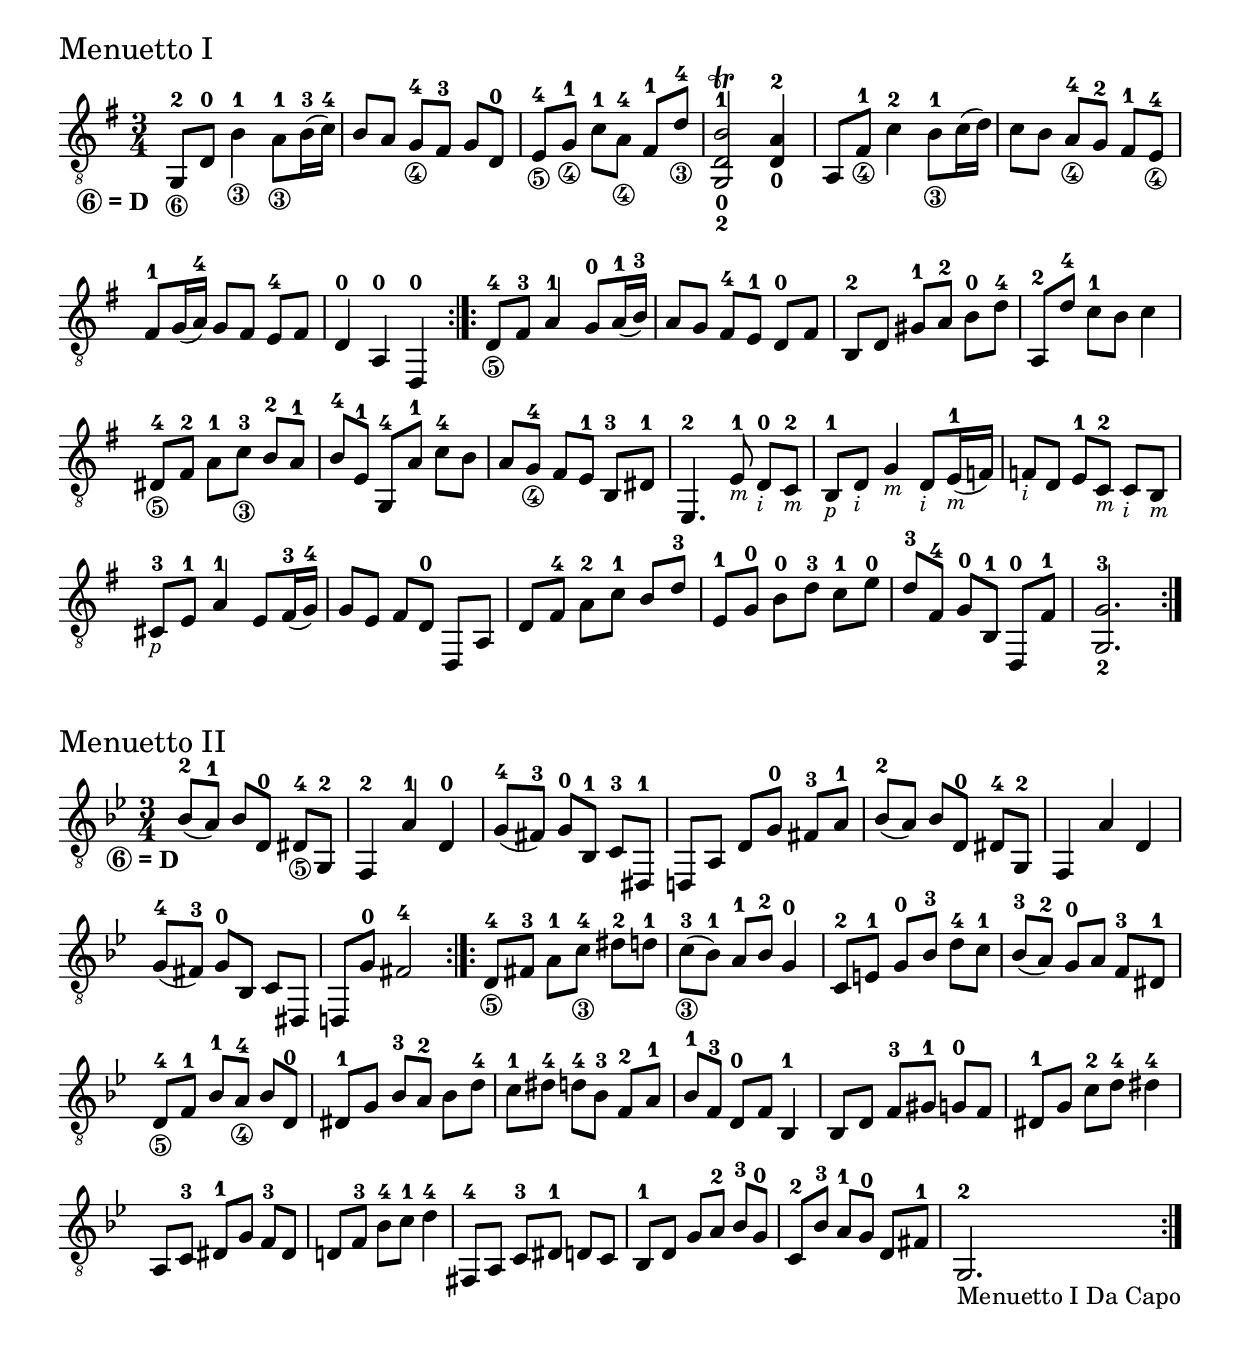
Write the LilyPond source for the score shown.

% This file is part of "Suita G-dur BWV 1007" project
% Copyright on the terms of Creative Commons Legal Code CC0 1.0 Universal license
% Authors: Martyna Danysz (martynadanysz@gmail.com) and Tomasz Bojczuk (seelook@gmail.com)

\version "2.19.80"


\include "global.ly"
\include "paper.ly"

#(set-global-staff-size 21)


%\header {
%  title = \markup  \center-column { \fontsize #3 {"Suite G-dur BWV 1007" } "Menuetto I & II" " "}
%  composer = \markup \center-column { "Johann Sebastian Bach" " " }
%}




\score {
  \header {
    piece = \markup { \fontsize #2 "Menuetto I" }
  }

  \new Staff {
    \set Staff.midiInstrument="acoustic guitar (nylon)"
    \override Staff.NoteCollision #'merge-differently-headed = ##t
    \override Staff.Stem #'length-fraction = #1.2
    \time 3/4
    \key g \major
    \clef "G_8"
    \relative c {
      \once \override TextScript #'extra-offset = #'(-8 . 3)
      g8_\6^2 _\SCORDATURE [ d'8 ]^0 h'4_\3^1 a8_\3^1 [ h16^3
      (c16)^4 ] | % 2
      h8 [ a8 ] g8_\4^4 [ fis8^3 ] g8 [
      d8^0 ] | % 3
      e8_\5^4 [ g8_\4^1 ] c8^1 [ a8 ]_\4-4 fis8^1 [
      d'8_\3^4 ] | % 4
      <g,,_2 d'_0 h'^1>2 \trill <d'_0 a'^2>4 | % 5
      a8 [ fis'8_\4^1 ] c'4^2 h8_\3-1 [
      c16 (d16) ] | % 6
      c8 [ h8 ] a8_\4-4 [ g8^2 ] fis8^1
      [ e8_\4-4 ] | % 7
      fis8^1 [ g16 (a16^4) ] g8 [ fis8 ]
      e8^4 [ fis8 ] | % 8
      d4^0 a4^0 d,4^0\bar ":|.:" | % 9
      | % 17
      d'8_\5^4 [ fis8^3 ] a4^1 g8^0 [ a16^1
      (h16)^3 ] | % 18
      a8 [ g8 ] fis8^4 [ e8^1] d8^0 [
      fis8 ] | % 19
      h,8^2 [ d8 ] gis8^1 [ a8^2 ] h8^0
      [ d8^4 ] |
      a,8^2 [ d'8^4 ] c8^1 [ h8 ]
      c4 | % 21
      dis,8_\5-4 [ fis8^2 ] a8^1 [ c8_\3-3 ] h8^2
      [ a8 ]^1 | % 22
      h8^4 [ e,8^1 ] g,8^4 [ a'8^1 ] c8^4
      [ h8 ] | % 23
      a8 [ g8_\4^4 ] fis8 [ e8^1 ] h8^3 [
      dis8^1 ] | % 24
      e,4.^2 e'8_\mfi^1 d8_\ifi^0 [ c8_\mfi^2 ] | % 25
      h8_\pfi^1 [ d8_\ifi ] g4_\mfi d8_\ifi [ e16_\mfi^1
      (f16) ] | % 26
      f8_\ifi [ d8 ] e8^1 [ c8_\mfi^2 ] c8_\ifi [
      h8_\mfi ] | % 27
      cis8_\pfi^3 [ e8^1 ] a4^1 e8^ [ fis16^3
      (g16)^4 ] | % 28
      g8 [ e8 ] fis8 [ d8^0 ] d,8 [
      a'8 ] | % 29
      d8 [ fis8^4 ] a8^2 [ c8^1 ] h8^ [
      d8^3 ] |
      e,8^1 [ g8^0 ] h8^0 [ d8^3 ] c8^1
      [ e8^0 ] | % 31
      d8^3 [ fis,8^4 ] g8^0 [ h,8^1 ] d,8^0
      [ fis'8^1 ] | % 32
      <g,_2 g'^3>2.\bar ":|." | % 33
      % 49
    }
  }
}


\score {
  \header {
    piece = \markup { \fontsize #2 "Menuetto II" }
  }

  \new Staff {
    \set Staff.midiInstrument="acoustic guitar (nylon)"
    \override Staff.NoteCollision #'merge-differently-headed = ##t
    \override Staff.Stem #'length-fraction = #1.2
    \time 3/4
    \key g \minor
    \clef "G_8"
    \relative c {
      \once \override TextScript #'extra-offset = #'(-6 . 0)
      b'8^2 _\SCORDATURE [ (a8)^1 ] b8 [ d,8^0 ]
      dis8_\5^4 [ g,8^2 ] |
      f4^2 a'4^1 d,4^0 | % 51
      g8^4 [ (fis8)^3 ] g8^0 [ b,8^1 ] c8^3
      [ dis,8^1 ] | % 52
      d!8 [ a'8 ] d8 [ g8^0 ] fis8^3 [
      a8^1 ] | % 53
      b8^2 [ (a8) ] b8 [ d,8^0 ] dis8^4
      [ g,8^2 ] | % 54
      f4 a'4 d,4 | % 55
      g8^4 [ (fis8)^3 ] g8^0 [ b,8 ] c8
      [ dis,8 ] | % 56
      d!8 [ g'8^0 ] fis2^4 \bar ":|.:" % 57
      | % 65
      d8_\5^4 [ fis8^3 ] a8^1 [ c8_\3^4 ] dis8^2
      [ d8^1 ] | % 66
      c8_\3^3 [ (b8)^1 ] a8^1 [ b8^2 ]
      g4^0 | % 67
      c,8^2 [ e8^1 ] g8^0 [ b8^3 ] d8^4
      [ c8^1 ] | % 68
      b8^3 [ (a8)^2 ] g8^0 [ a8 ] f8^3 [
      dis8^1 ] | % 69
      d8_\5^4 [ f8^1 ] b8^1 [ a8_\4-4 ] b8 [
      d,8^0 ] |
      dis8^1 [ g8 ] b8^3 [ a8^2 ]
      b8 [ d8^4 ] | % 71
      c8^1 [ dis8^4 ] d8^4 [ b8^3 ]
      f8^2 [ a8^1 ] | % 72
      b8^1 [ f8^3 ] d8^0 [ f8 ] b,4^1
      | % 73
      b8 [ d8 ] f8^3 [ gis8^1 ] g8^0 [
      f8 ] | % 74
      dis8^1 [ g8 ] c8^2 [ d8^4 ]
      dis4^4 | % 75
      a,8 [ c8^3 ] dis8^1 [ g8 ] f8^3 [
      dis8 ] | % 76
      d!8 [ f8^3 ] b8^4 [ c8^1 ]
      d4^4 | % 77
      fis,,8^4 [ a8 ] c8^3 [ dis8^1 ] d8
      [ c8 ] | % 78
      b8^1 [ d8 ] g8 [ a8^2 ] b8^3 [
      g8^0 ] | % 79
      c,8^2 [ b'8^3 ] a8^1 [ g8^0] d8 [
      fis8^1 ] |
      g,2.^2_"Menuetto I Da Capo" \bar ":|." | % 81
      % 97

      \bar ":|."
    }
  }

  \midi {
    \context {
      \Score
      tempoWholesPerMinute = #(ly:make-moment 73 4)
    }
  }
  \layout {
    %ragged-last = ##t
  }

}






